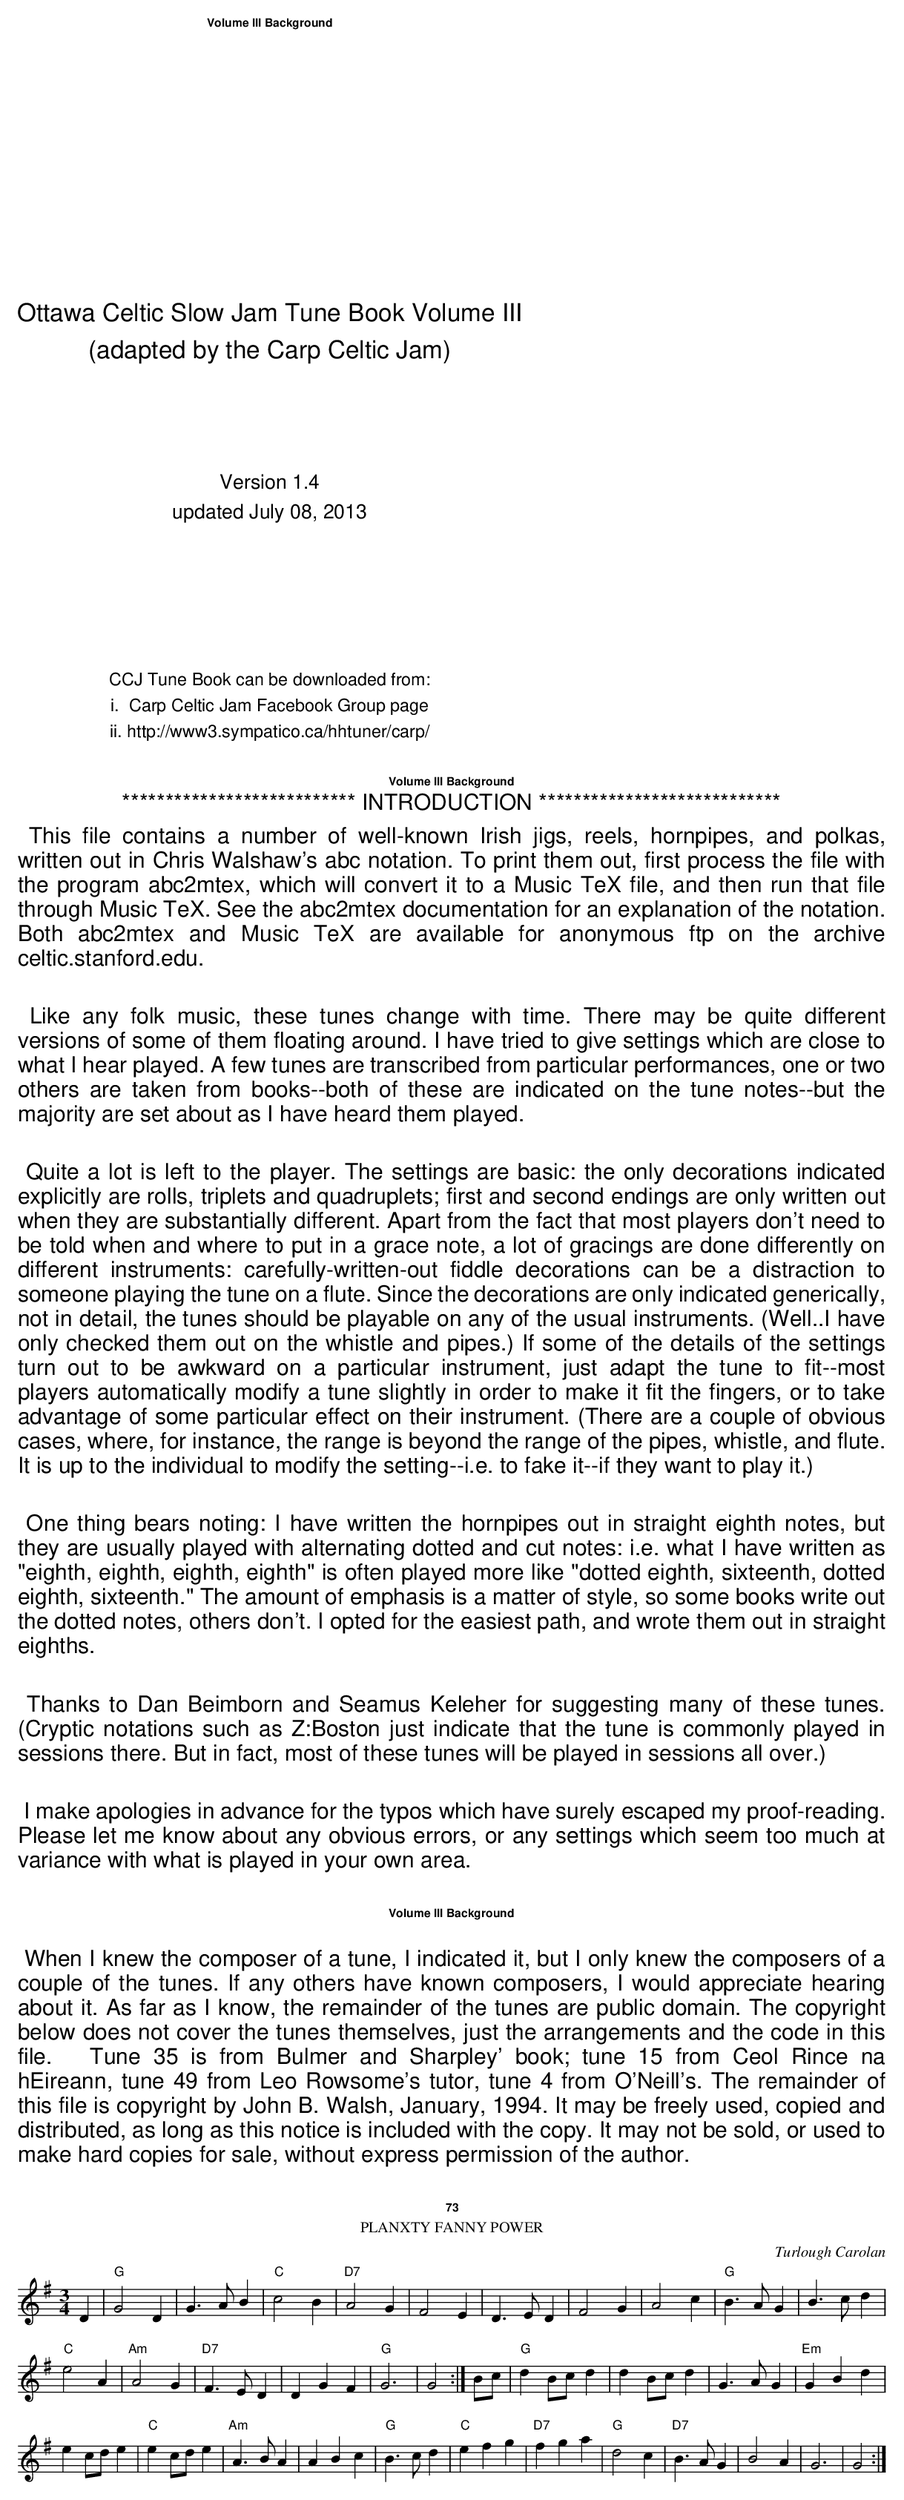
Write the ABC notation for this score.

X:1
T:Planxty Fanny Power
C:Turlough Carolan
E:8
M:3/4
K:G
D2|"G"G4D2|G3AB2|"C"c4B2|"D7"A4G2|F4E2|\
D3ED2|F4G2|A4c2| "G"B3AG2|B3cd2|
"C"e4A2|"Am"A4G2|"D7"F3ED2|D2G2F2|"G"G6|G4:|\
Bc|"G"d2Bcd2|d2Bcd2|G3AG2|"Em"G2B2d2|
e2cde2|"C"e2cde2|"Am"A3BA2|A2B2c2|\
"G"B3cd2|"C"e2f2g2|"D7"f2g2a2|"G"d4c2|"D7"B3AG2|B4A2|G6|G4:|
